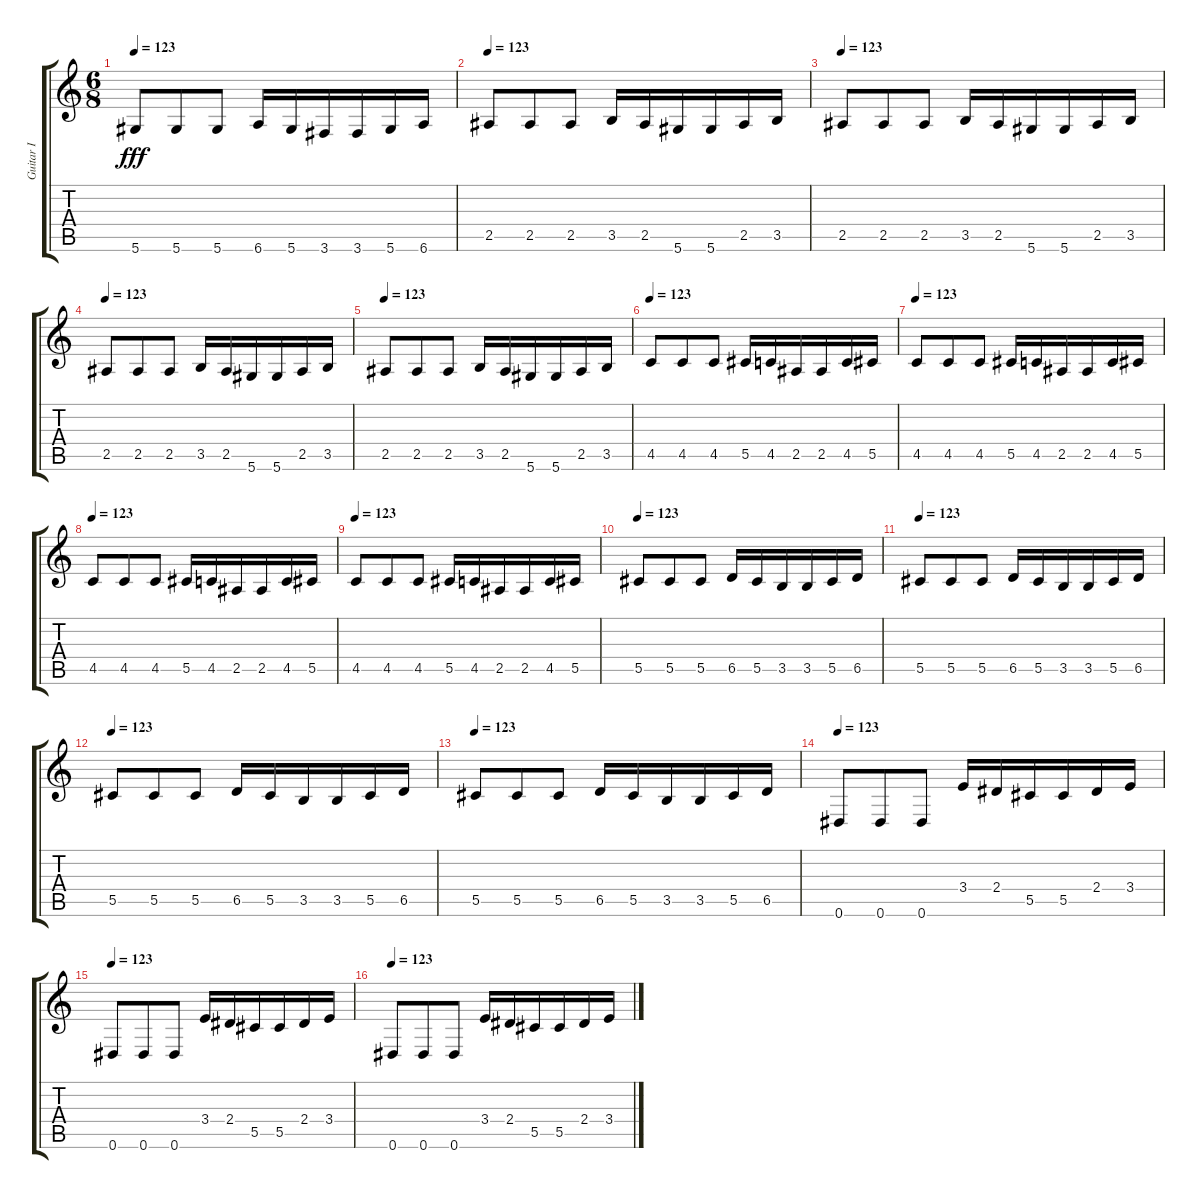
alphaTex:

\track ("Guitar I" "Guitar I") {instrument overdrivenguitar}
\staff {score tabs}
\tuning (Eb4 Bb3 Gb3 Db3 Ab2 Eb2) {hide}
\ts (6 8)
\tempo 123
\clef g2
\ks c
5.6.8{dy fff} 5.6.8 5.6.8 6.6.16 5.6.16 3.6.16 3.6.16 5.6.16 6.6.16 |
\tempo 123
2.5.8 2.5.8 2.5.8 3.5.16 2.5.16 5.6.16 5.6.16 2.5.16 3.5.16 |
\tempo 123
2.5.8 2.5.8 2.5.8 3.5.16 2.5.16 5.6.16 5.6.16 2.5.16 3.5.16 |
\tempo 123
2.5.8 2.5.8 2.5.8 3.5.16 2.5.16 5.6.16 5.6.16 2.5.16 3.5.16 |
\tempo 123
2.5.8 2.5.8 2.5.8 3.5.16 2.5.16 5.6.16 5.6.16 2.5.16 3.5.16 |
\tempo 123
4.5.8 4.5.8 4.5.8 5.5.16 4.5.16 2.5.16 2.5.16 4.5.16 5.5.16 |
\tempo 123
4.5.8 4.5.8 4.5.8 5.5.16 4.5.16 2.5.16 2.5.16 4.5.16 5.5.16 |
\tempo 123
4.5.8 4.5.8 4.5.8 5.5.16 4.5.16 2.5.16 2.5.16 4.5.16 5.5.16 |
\tempo 123
4.5.8 4.5.8 4.5.8 5.5.16 4.5.16 2.5.16 2.5.16 4.5.16 5.5.16 |
\tempo 123
5.5.8{volume 12} 5.5.8 5.5.8 6.5.16 5.5.16 3.5.16 3.5.16 5.5.16 6.5.16 |
\tempo 123
5.5.8 5.5.8 5.5.8 6.5.16 5.5.16 3.5.16 3.5.16 5.5.16 6.5.16 |
\tempo 123
5.5.8{volume 8} 5.5.8 5.5.8 6.5.16 5.5.16 3.5.16 3.5.16 5.5.16 6.5.16 |
\tempo 123
5.5.8 5.5.8 5.5.8 6.5.16 5.5.16 3.5.16 3.5.16 5.5.16 6.5.16 |
\tempo 123
0.6.8{volume 0} 0.6.8 0.6.8 3.4.16 2.4.16 5.5.16 5.5.16 2.4.16 3.4.16 |
\tempo 123
0.6.8 0.6.8 0.6.8 3.4.16 2.4.16 5.5.16 5.5.16 2.4.16 3.4.16 |
\tempo 123
0.6.8 0.6.8 0.6.8 3.4.16 2.4.16 5.5.16 5.5.16 2.4.16 3.4.16
